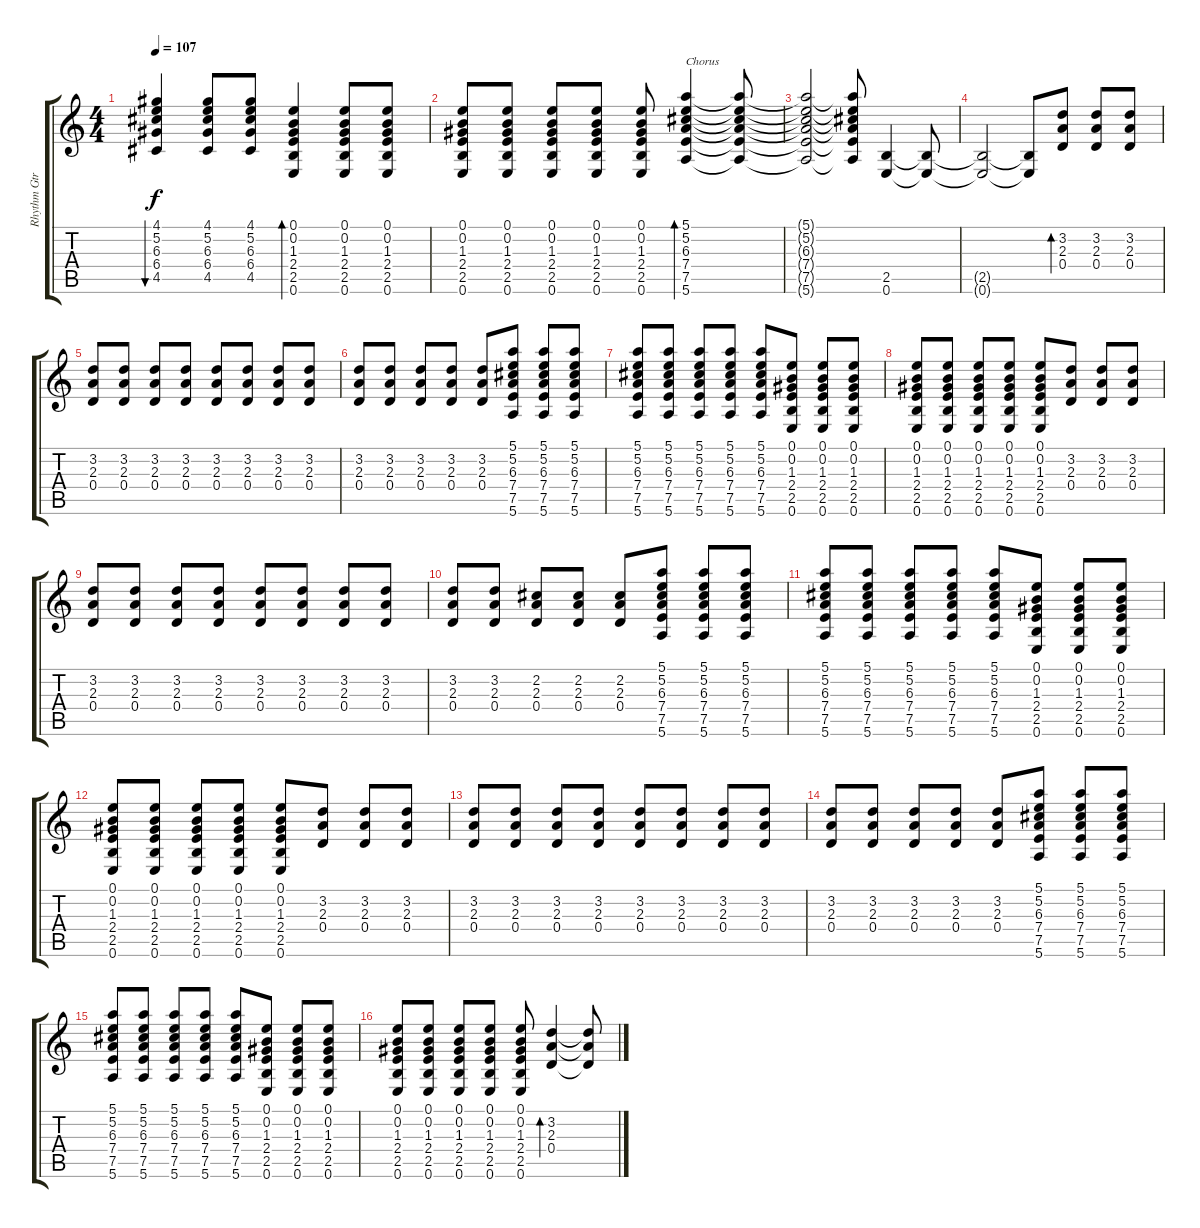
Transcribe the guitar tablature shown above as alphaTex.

\track ("Rhythm Gtr." "Rhythm Gtr") {instrument acousticguitarsteel}
\staff {score tabs}
\tuning (E4 B3 G3 D3 A2 E2) {hide}
\ts (4 4)
\tempo 107
\clef g2
\ks c
(4.1 5.2 6.3 6.4 4.5).4{bu 60 dy f} (4.1 5.2 6.3 6.4 4.5).8 (4.1 5.2 6.3 6.4 4.5).8 (0.1 0.2 1.3 2.4 2.5 0.6).4{bd 60} (0.1 0.2 1.3 2.4 2.5 0.6).8 (0.1 0.2 1.3 2.4 2.5 0.6).8 |
(0.1 0.2 1.3 2.4 2.5 0.6).8 (0.1 0.2 1.3 2.4 2.5 0.6).8 (0.1 0.2 1.3 2.4 2.5 0.6).8 (0.1 0.2 1.3 2.4 2.5 0.6).8 (0.1 0.2 1.3 2.4 2.5 0.6).8 (5.1 5.2 6.3 7.4 7.5 5.6).4{bd 60 txt "Chorus"} (5.1{t} 5.2{t} 6.3{t} 7.4{t} 7.5{t} 5.6{t}).8 |
(5.1{t} 5.2{t} 6.3{t} 7.4{t} 7.5{t} 5.6{t}).2 (5.1{t} 5.2{t} 6.3{t} 7.4{t} 7.5{t} 5.6{t}).8 (2.5 0.6).4 (2.5{t} 0.6{t}).8 |
(2.5{t} 0.6{t}).2 (2.5{t} 0.6{t}).8 (3.2 2.3 0.4).8{bd 60} (3.2 2.3 0.4).8 (3.2 2.3 0.4).8 |
(3.2 2.3 0.4).8 (3.2 2.3 0.4).8 (3.2 2.3 0.4).8 (3.2 2.3 0.4).8 (3.2 2.3 0.4).8 (3.2 2.3 0.4).8 (3.2 2.3 0.4).8 (3.2 2.3 0.4).8 |
(3.2 2.3 0.4).8 (3.2 2.3 0.4).8 (3.2 2.3 0.4).8 (3.2 2.3 0.4).8 (3.2 2.3 0.4).8 (5.1 5.2 6.3 7.4 7.5 5.6).8 (5.1 5.2 6.3 7.4 7.5 5.6).8 (5.1 5.2 6.3 7.4 7.5 5.6).8 |
(5.1 5.2 6.3 7.4 7.5 5.6).8 (5.1 5.2 6.3 7.4 7.5 5.6).8 (5.1 5.2 6.3 7.4 7.5 5.6).8 (5.1 5.2 6.3 7.4 7.5 5.6).8 (5.1 5.2 6.3 7.4 7.5 5.6).8 (0.1 0.2 1.3 2.4 2.5 0.6).8 (0.1 0.2 1.3 2.4 2.5 0.6).8 (0.1 0.2 1.3 2.4 2.5 0.6).8 |
(0.1 0.2 1.3 2.4 2.5 0.6).8 (0.1 0.2 1.3 2.4 2.5 0.6).8 (0.1 0.2 1.3 2.4 2.5 0.6).8 (0.1 0.2 1.3 2.4 2.5 0.6).8 (0.1 0.2 1.3 2.4 2.5 0.6).8 (3.2 2.3 0.4).8 (3.2 2.3 0.4).8 (3.2 2.3 0.4).8 |
(3.2 2.3 0.4).8 (3.2 2.3 0.4).8 (3.2 2.3 0.4).8 (3.2 2.3 0.4).8 (3.2 2.3 0.4).8 (3.2 2.3 0.4).8 (3.2 2.3 0.4).8 (3.2 2.3 0.4).8 |
(3.2 2.3 0.4).8 (3.2 2.3 0.4).8 (2.2 2.3 0.4).8 (2.2 2.3 0.4).8 (2.2 2.3 0.4).8 (5.1 5.2 6.3 7.4 7.5 5.6).8 (5.1 5.2 6.3 7.4 7.5 5.6).8 (5.1 5.2 6.3 7.4 7.5 5.6).8 |
(5.1 5.2 6.3 7.4 7.5 5.6).8 (5.1 5.2 6.3 7.4 7.5 5.6).8 (5.1 5.2 6.3 7.4 7.5 5.6).8 (5.1 5.2 6.3 7.4 7.5 5.6).8 (5.1 5.2 6.3 7.4 7.5 5.6).8 (0.1 0.2 1.3 2.4 2.5 0.6).8 (0.1 0.2 1.3 2.4 2.5 0.6).8 (0.1 0.2 1.3 2.4 2.5 0.6).8 |
(0.1 0.2 1.3 2.4 2.5 0.6).8 (0.1 0.2 1.3 2.4 2.5 0.6).8 (0.1 0.2 1.3 2.4 2.5 0.6).8 (0.1 0.2 1.3 2.4 2.5 0.6).8 (0.1 0.2 1.3 2.4 2.5 0.6).8 (3.2 2.3 0.4).8 (3.2 2.3 0.4).8 (3.2 2.3 0.4).8 |
(3.2 2.3 0.4).8 (3.2 2.3 0.4).8 (3.2 2.3 0.4).8 (3.2 2.3 0.4).8 (3.2 2.3 0.4).8 (3.2 2.3 0.4).8 (3.2 2.3 0.4).8 (3.2 2.3 0.4).8 |
(3.2 2.3 0.4).8 (3.2 2.3 0.4).8 (3.2 2.3 0.4).8 (3.2 2.3 0.4).8 (3.2 2.3 0.4).8 (5.1 5.2 6.3 7.4 7.5 5.6).8 (5.1 5.2 6.3 7.4 7.5 5.6).8 (5.1 5.2 6.3 7.4 7.5 5.6).8 |
(5.1 5.2 6.3 7.4 7.5 5.6).8 (5.1 5.2 6.3 7.4 7.5 5.6).8 (5.1 5.2 6.3 7.4 7.5 5.6).8 (5.1 5.2 6.3 7.4 7.5 5.6).8 (5.1 5.2 6.3 7.4 7.5 5.6).8 (0.1 0.2 1.3 2.4 2.5 0.6).8 (0.1 0.2 1.3 2.4 2.5 0.6).8 (0.1 0.2 1.3 2.4 2.5 0.6).8 |
(0.1 0.2 1.3 2.4 2.5 0.6).8 (0.1 0.2 1.3 2.4 2.5 0.6).8 (0.1 0.2 1.3 2.4 2.5 0.6).8 (0.1 0.2 1.3 2.4 2.5 0.6).8 (0.1 0.2 1.3 2.4 2.5 0.6).8 (3.2 2.3 0.4).4{bd 60} (3.2{t} 2.3{t} 0.4{t}).8
